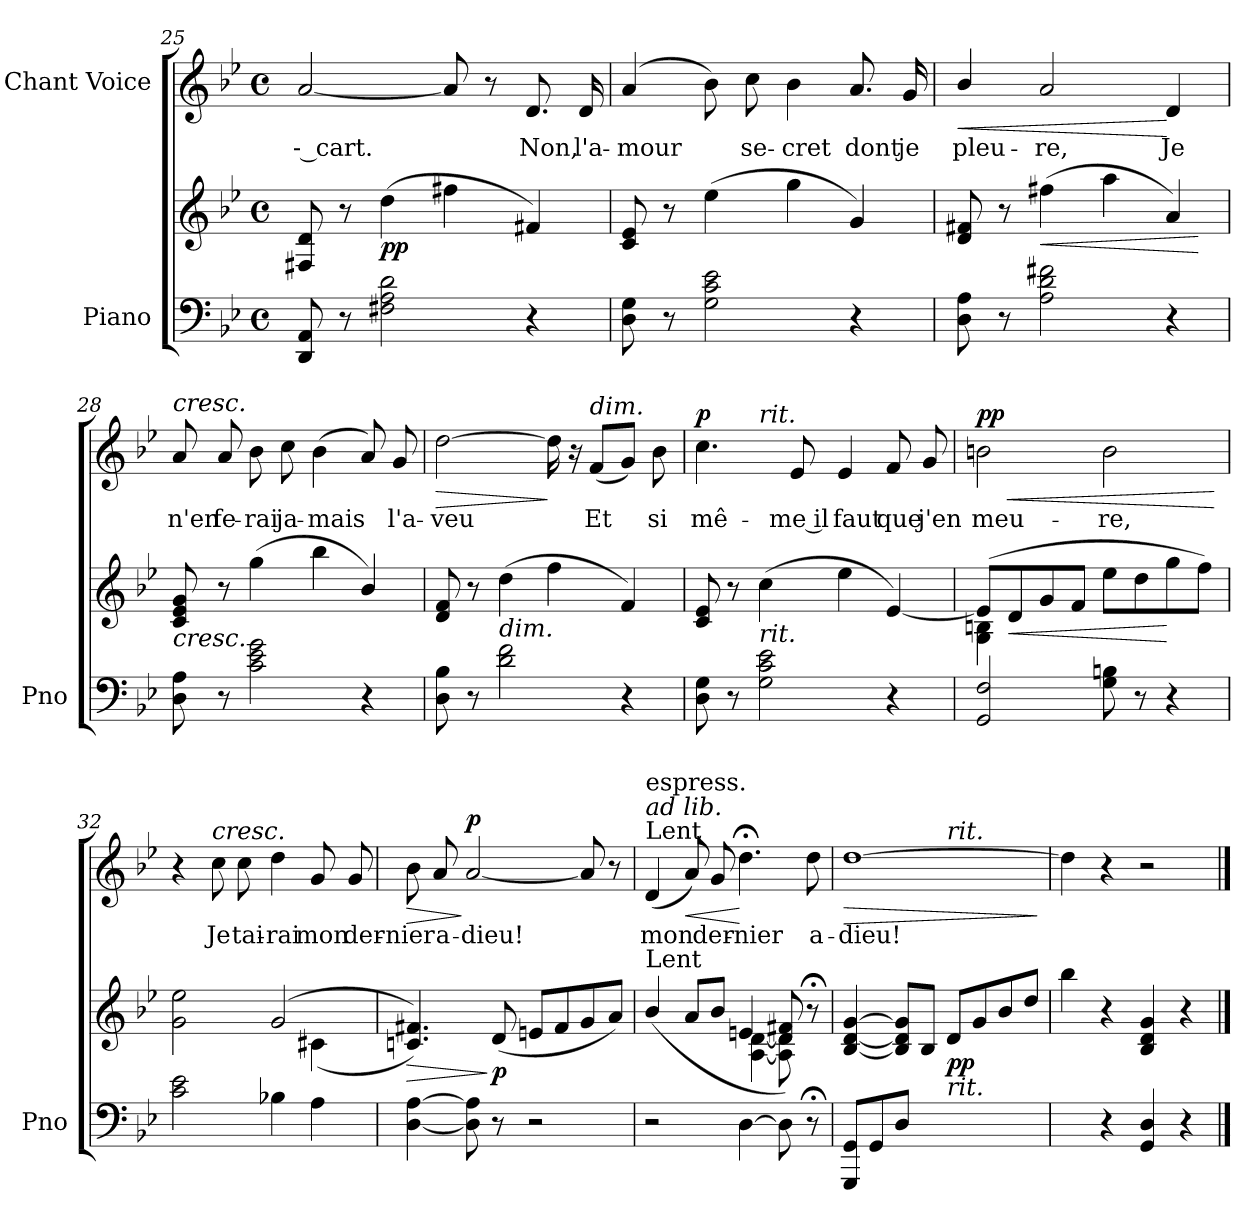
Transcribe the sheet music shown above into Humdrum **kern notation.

**kern	**kern	**dynam	**kern	**text	**dynam
*part2	*part2	*part2	*part1	*part1	*part1
*staff3	*staff2	*staff2/3	*staff1	*staff1	*staff1
*I"Piano	*	*	*I"Chant Voice	*	*
*I'Pno	*	*	*	*	*
!!LO:PB:g=z
*clefF4	*clefG2	*	*clefG2	*	*
*k[b-e-]	*k[b-e-]	*	*k[b-e-]	*	*
*M4/4	*M4/4	*	*M4/4	*	*
*met(c)	*met(c)	*	*met(c)	*	*
=25	=25	=25	=25	=25	=25
!	!	!	!	!LO:LY:b	!
8DD/ 8AA/	8F#X/ 8d/	.	[2a/	-- cart.	.
8r	8r	.	.	.	.
!	!	!LO:DY:b	!	!	!
2F#X\ 2A\ 2d\	(4dd\	pp	.	.	.
.	4ff#X\	.	8a/]	.	.
.	.	.	8r	.	.
!	!	!	!	!LO:LY:b	!
4r	4f#X/)	.	8.d/	Non,	.
!	!	!	!	!LO:LY:b	!
.	.	.	16d/	l'a-	.
=26	=26	=26	=26	=26	=26
!	!	!	!	!LO:LY:b	!
8D\ 8G\	8c/ 8e-/	.	(4a/	-mour	.
8r	8r	.	.	.	.
2G\ 2c\ 2e-\	(4ee-\	.	8b-\)	.	.
!	!	!	!	!LO:LY:b	!
.	.	.	8cc\	se-	.
!	!	!	!	!LO:LY:b	!
.	4gg\	.	4b-\	-cret	.
!	!	!	!	!LO:LY:b	!
4r	4g/)	.	8.a/	dont	.
!	!	!	!	!LO:LY:b	!
.	.	.	16g/	je	.
=27	=27	=27	=27	=27	=27
!	!	!	!	!LO:LY:b	!LO:HP:b
8D\ 8A\	8d/ 8f#X/	.	4b-/	pleu-	<
8r	8r	.	.	.	.
!	!	!LO:HP:b	!	!LO:LY:b	!
2A\ 2d\ 2f#X\	(4ff#X\	<	2a/	-re,	.
.	4aa\	.	.	.	.
!	!	!	!	!LO:LY:b	!
4r	4a/)	.	4d/	Je	[
.	.	[	.	.	.
!!LO:LB:g=z
=28	=28	=28	=28	=28	=28
!	!	!	!LO:TX:a:i:t=cresc.	!	!
!	!LO:TX:b:i:t=cresc.	!	!	!	!
!	!	!	!	!LO:LY:b	!
8D\ 8A\	8c/ 8e-/ 8g/	.	8a/	n'en	.
!	!	!	!	!LO:LY:b	!
8r	8r	.	8a/	fe-	.
!	!	!	!	!LO:LY:b	!
2c\ 2e-\ 2g\	(4gg\	.	8b-\	-rai	.
!	!	!	!	!LO:LY:b	!
.	.	.	8cc\	ja-	.
!	!	!	!	!LO:LY:b	!
.	4bb-\	.	(4b-\	-mais	.
4r	4b-/)	.	8a/)	.	.
!	!	!	!	!LO:LY:b	!
.	.	.	8g/	l'a-	.
=29	=29	=29	=29	=29	=29
!	!	!	!	!LO:LY:b	!LO:HP:b
8D\ 8B-\	8d/ 8f/	.	[2dd\	-veu	>
8r	8r	.	.	.	.
!	!LO:TX:b:i:t=dim.	!	!	!	!
2d\ 2f\	(4dd\	.	.	.	.
.	4ff\	.	16dd\]	.	]
.	.	.	16r	.	.
!	!	!	!LO:TX:a:i:t=dim.	!	!
!	!	!	!	!LO:LY:b	!
.	.	.	(8f/L	Et	.
4r	4f/)	.	8g/J)	.	.
!	!	!	!	!LO:LY:b	!
.	.	.	8b-\	si	.
=30	=30	=30	=30	=30	=30
!	!	!	!	!LO:LY:b	!LO:DY:a
*	*	*	*^	*	*
8D\ 8G\	8c/ 8e-/	.	4.cc\	4ryy	mê-	p
8r	8r	.	.	.	.	.
!	!	!	!	!LO:TX:a:i:t=rit.	!	!
!LO:TX:a:i:t=rit.	!	!	!	!	!	!
2G\ 2c\ 2e-\	(4cc\	.	.	2.ryy	.	.
!	!	!	!	!	!LO:LY:b	!
.	.	.	8e-/	.	-me il	.
!	!	!	!	!	!LO:LY:b	!
.	4ee-\	.	4e-/	.	faut	.
!	!	!	!	!	!LO:LY:b	!
4r	[<4e-/)	.	8f/	.	que	.
!	!	!	!	!	!LO:LY:b	!
.	.	.	8g/	.	j'en	.
!!LO:LB:g=z
=31	=31	=31	=31	=31	=31	=31
*	*^	*	*	*	*	*
!	!	!	!	!	!	!LO:LY:b	!LO:HP:b
!	!	!	!	!	!	!	!LO:DY:n=1:a
*	*	*	*	*v	*v	*	*
2GG/ 2F/	(8e-/L]	4G\ 4Bn\	.	2bn\	meu-	< pp
!	!	!	!LO:HP:b	!	!	!
.	8d/	.	<	.	.	.
.	8g/	2.ryy	.	.	.	.
.	8f/J	.	.	.	.	.
!	!	!	!	!	!LO:LY:b	!
8G\ 8Bn\	8ee-\L	.	.	2b\	-re,	.
8r	8dd\	.	.	.	.	.
4r	8gg\	.	[	.	.	.
.	8ff\J)	.	.	.	.	.
*	*v	*v	*	*	*	*
.	.	.	.	.	[
=32	=32	=32	=32	=32	=32
*	*^	*	*	*	*
2c\ 2e-\	2g\ 2ee-\	2.ryy	.	4r	.	.
!	!	!	!	!LO:TX:a:i:t=cresc.	!	!
!	!	!	!	!	!LO:LY:b	!
.	.	.	.	8cc\	Je	.
!	!	!	!	!	!LO:LY:b	!
.	.	.	.	8cc\	tai-	.
!	!	!	!	!	!LO:LY:b	!
4B-X\	(2g/	.	.	4dd\	-rai	.
!	!	!	!	!	!LO:LY:b	!
4A\	.	(4c#X\	.	8g/	mon	.
!	!	!	!	!	!LO:LY:b	!
.	.	.	.	8g/	der-	.
*	*v	*v	*	*	*	*
=33	=33	=33	=33	=33	=33
!	!	!LO:HP:b	!	!LO:LY:b	!LO:HP:b
[4D\ [4A\	4.cn/ 4.f#X/))	>	8b-\	-nier	>
!	!	!	!	!LO:LY:b	!
.	.	.	8a/	a-	.
!	!	!	!	!LO:LY:b	!LO:DY:n=1:a
8D\] 8A\]	.	.	[2a/	-dieu!	] p
!	!	!LO:DY:n=1:b	!	!	!
8r	(8d/	] p	.	.	.
2r	8en/L	.	.	.	.
.	8f#/	.	.	.	.
.	8g/	.	8a/]	.	.
.	8a/J)	.	8r	.	.
!!LO:LB:g=z
=34	=34	=34	=34	=34	=34
*	*^	*	*	*	*
!	!	!	!	!LO:TX:a:t=Lent	!	!
!	!	!	!	!LO:TX:a:i:t=ad lib.	!	!
!	!	!	!	!LO:TX:a:t=espress.	!	!
!	!LO:TX:a:t=Lent	!	!	!	!	!
!	!	!	!	!	!LO:LY:b	!
2r	(4b-/	2ryy	.	(>4d/	mon	.
!	!	!	!	!	!	!LO:HP:b
.	8a/L	.	.	8a/)	.	<
!	!	!	!	!	!LO:LY:b	!
.	8b-/J	.	.	8g/	der-	.
!	!	!	!	!	!LO:LY:b	!
[4D\	4en/	[4A\ [4d\	.	4.dd;<\	-nier	[
8D\]	8d/ 8f#X/)	8A\] 8d\]	.	.	.	.
!	!	!	!	!	!LO:LY:b	!
8r;<	8r;<	8ryy	.	8dd\	a-	.
=35	=35	=35	=35	=35	=35	=35
!	!	!	!	!	!LO:LY:b	!LO:HP:b
*	*v	*v	*	*^	*	*
8GGG/ 8GG/L	[4B-/ [>4d/ [4g/	.	[1dd	2ryy	-dieu!	>
(8GG/	.	.	.	.	.	.
8D/J	8B-/] 8d/] 8g/]L	.	.	.	.	.
8ryy	8B-/J	.	.	.	.	.
!	!	!	!	!LO:TX:a:i:t=rit.	!	!
!	!LO:TX:b:i:t=rit.	!	!	!	!	!
!	!	!LO:DY:b	!	!	!	!
2ryy	8d/L	pp	.	2ryy	.	.
.	8g/	.	.	.	.	.
.	8b-/	.	.	.	.	.
.	8dd/J	.	.	.	.	.
.	.	.	.	.	.	]
*	*	*	*v	*v	*	*
=36	=36	=36	=36	=36	=36
4ryy	4bb-\)	.	4dd\]	.	.
4r	4r	.	4r	.	.
4GG/ 4D/	4B-/ 4d/ 4g/	.	2r	.	.
4r	4r	.	.	.	.
==	==	==	==	==	==
*-	*-	*-	*-	*-	*-
